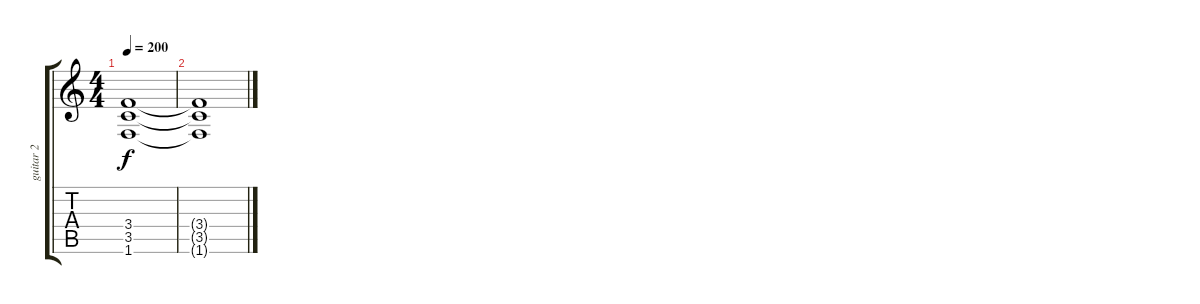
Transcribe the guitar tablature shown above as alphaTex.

\track ("guitar 2" "guitar 2") {instrument overdrivenguitar}
\staff {score tabs}
\tuning (E4 B3 G3 D3 A2 E2) {hide}
\ts (4 4)
\tempo 200
\clef g2
\ks c
(3.4{t} 3.5{t} 1.6{t}).1{dy f volume 0} |
(3.4{t} 3.5{t} 1.6{t}).1
